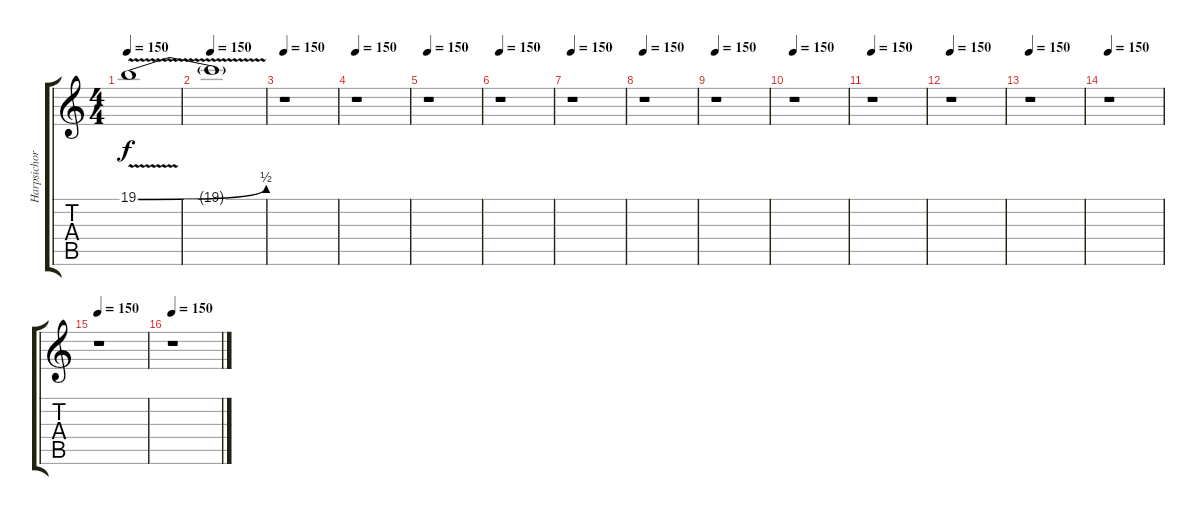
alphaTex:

\track ("Harpsichord/Harmony" "Harpsichor") {instrument harpsichord}
\staff {score tabs}
\tuning (E4 B3 G3 D3 A2 E2) {hide}
\ts (4 4)
\tempo 150
\clef g2
\ks c
19.1{be (bend 0 0 60 2) v}.1{dy f instrument overdrivenguitar} |
\tempo 150
19.1{t}.1 |
\tempo 150
r.1 |
\tempo 150
r.1 |
\tempo 150
r.1 |
\tempo 150
r.1 |
\tempo 150
r.1 |
\tempo 150
r.1 |
\tempo 150
r.1 |
\tempo 150
r.1 |
\tempo 150
r.1 |
\tempo 150
r.1 |
\tempo 150
r.1 |
\tempo 150
r.1 |
\tempo 150
r.1 |
\tempo 150
r.1
